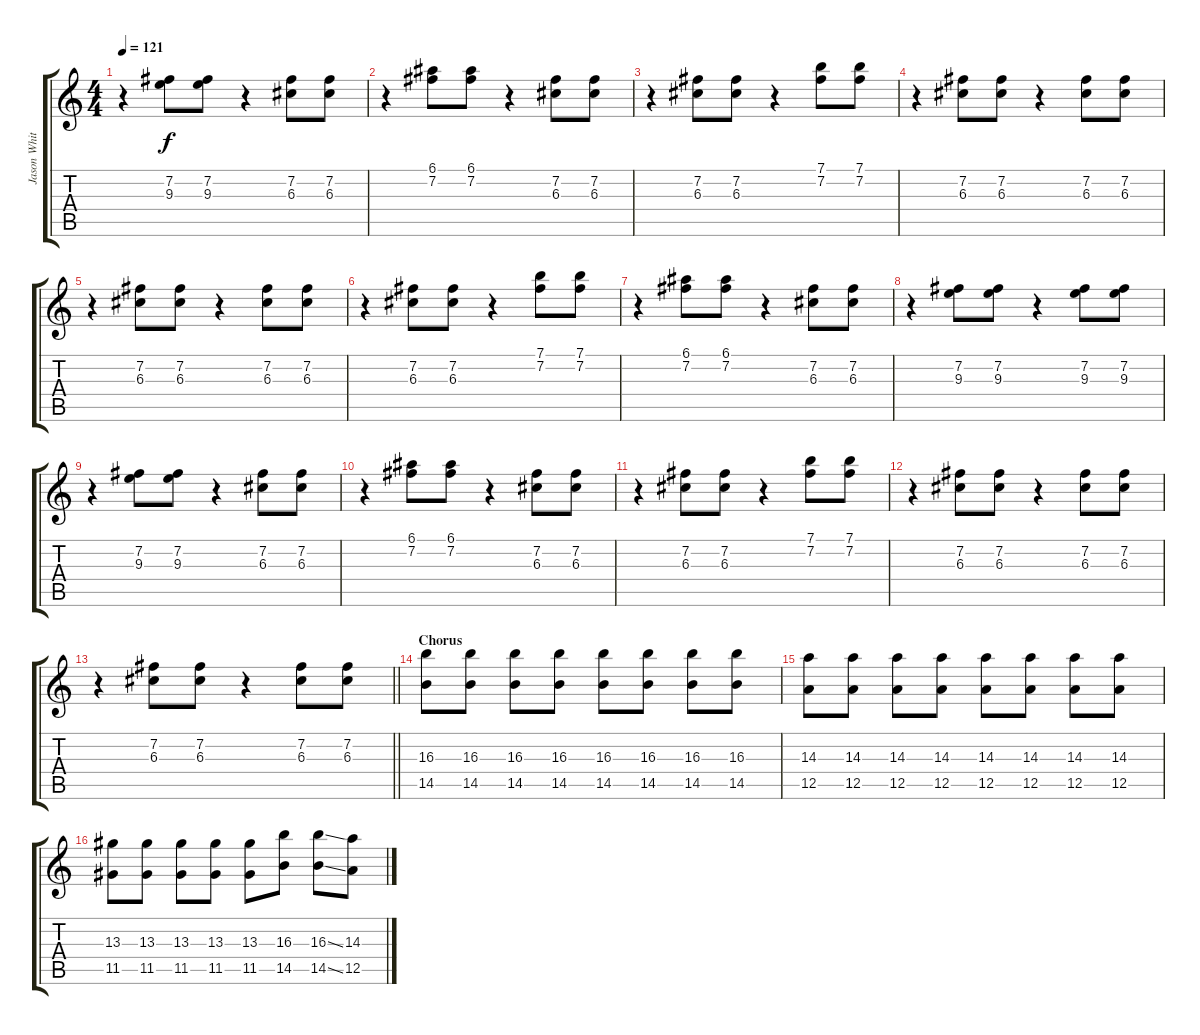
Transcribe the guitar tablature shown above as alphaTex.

\track ("Jason White - Guitar" "Jason Whit") {instrument overdrivenguitar}
\staff {score tabs}
\tuning (E4 B3 G3 D3 A2 E2) {hide}
\ts (4 4)
\tempo 121
\clef g2
\ks c
r.4{dy f} (7.2 9.3).8 (7.2 9.3).8 r.4 (7.2 6.3).8 (7.2 6.3).8 |
r.4 (6.1 7.2).8 (6.1 7.2).8 r.4 (7.2 6.3).8 (7.2 6.3).8 |
r.4 (7.2 6.3).8 (7.2 6.3).8 r.4 (7.1 7.2).8 (7.1 7.2).8 |
r.4 (7.2 6.3).8 (7.2 6.3).8 r.4 (7.2 6.3).8 (7.2 6.3).8 |
r.4 (7.2 6.3).8 (7.2 6.3).8 r.4 (7.2 6.3).8 (7.2 6.3).8 |
r.4 (7.2 6.3).8 (7.2 6.3).8 r.4 (7.1 7.2).8 (7.1 7.2).8 |
r.4 (6.1 7.2).8 (6.1 7.2).8 r.4 (7.2 6.3).8 (7.2 6.3).8 |
r.4 (7.2 9.3).8 (7.2 9.3).8 r.4 (7.2 9.3).8 (7.2 9.3).8 |
r.4 (7.2 9.3).8 (7.2 9.3).8 r.4 (7.2 6.3).8 (7.2 6.3).8 |
r.4 (6.1 7.2).8 (6.1 7.2).8 r.4 (7.2 6.3).8 (7.2 6.3).8 |
r.4 (7.2 6.3).8 (7.2 6.3).8 r.4 (7.1 7.2).8 (7.1 7.2).8 |
r.4 (7.2 6.3).8 (7.2 6.3).8 r.4 (7.2 6.3).8 (7.2 6.3).8 |
\barLineRight lightlight
r.4 (7.2 6.3).8 (7.2 6.3).8 r.4 (7.2 6.3).8 (7.2 6.3).8 |
\section ("" "Chorus")
(16.3 14.5).8{volume 13 balance 8 instrument overdrivenguitar} (16.3 14.5).8 (16.3 14.5).8 (16.3 14.5).8 (16.3 14.5).8 (16.3 14.5).8 (16.3 14.5).8 (16.3 14.5).8 |
(14.3 12.5).8 (14.3 12.5).8 (14.3 12.5).8 (14.3 12.5).8 (14.3 12.5).8 (14.3 12.5).8 (14.3 12.5).8 (14.3 12.5).8 |
(13.3 11.5).8 (13.3 11.5).8 (13.3 11.5).8 (13.3 11.5).8 (13.3 11.5).8 (16.3 14.5).8 (16.3{ss} 14.5{ss}).8 (14.3 12.5).8
